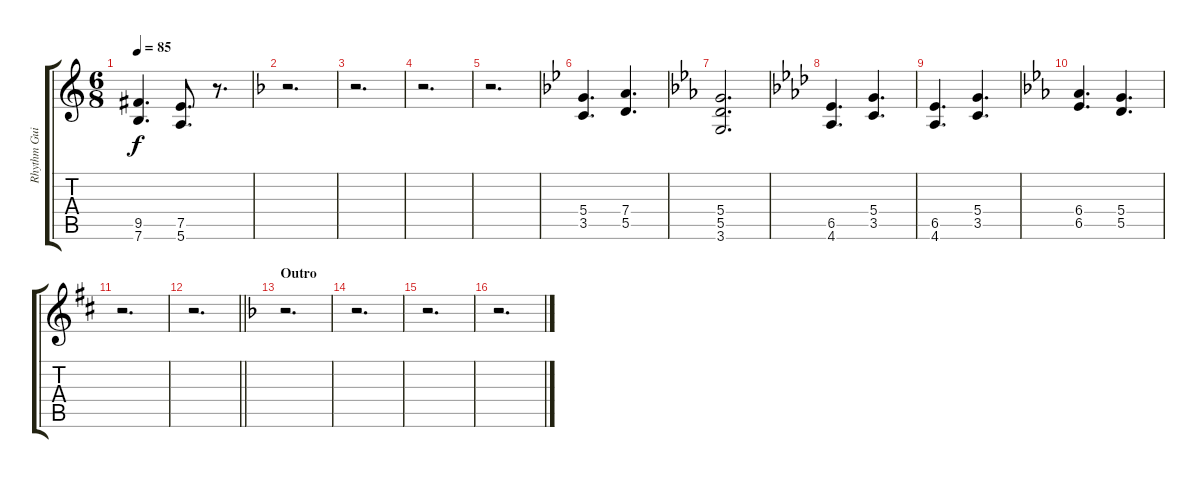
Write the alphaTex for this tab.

\track ("Rhythm Guitar (Luca Turilli)" "Rhythm Gui") {instrument distortionguitar}
\staff {score tabs}
\tuning (E4 B3 G3 D3 A2 E2) {hide}
\ts (6 8)
\tempo 85
\clef g2
\ks aminor
(9.5 7.6).4{d dy f} (7.5 5.6).8{d} r.8{d} |
\ks dminor
r.2{d} |
r.2{d} |
r.2{d} |
r.2{d} |
\ks gminor
(5.4 3.5).4{d} (7.4 5.5).4{d} |
\ks cminor
(5.4 5.5 3.6).2{d} |
\ks fminor
(6.5 4.6).4{d} (5.4 3.5).4{d} |
(6.5 4.6).4{d} (5.4 3.5).4{d} |
\ks cminor
(6.4 6.5).4{d} (5.4 5.5).4{d} |
\ks d
r.2{d} |
\barLineRight lightlight
r.2{d} |
\section ("" "Outro")
\ks dminor
r.2{d} |
r.2{d} |
r.2{d} |
r.2{d}
